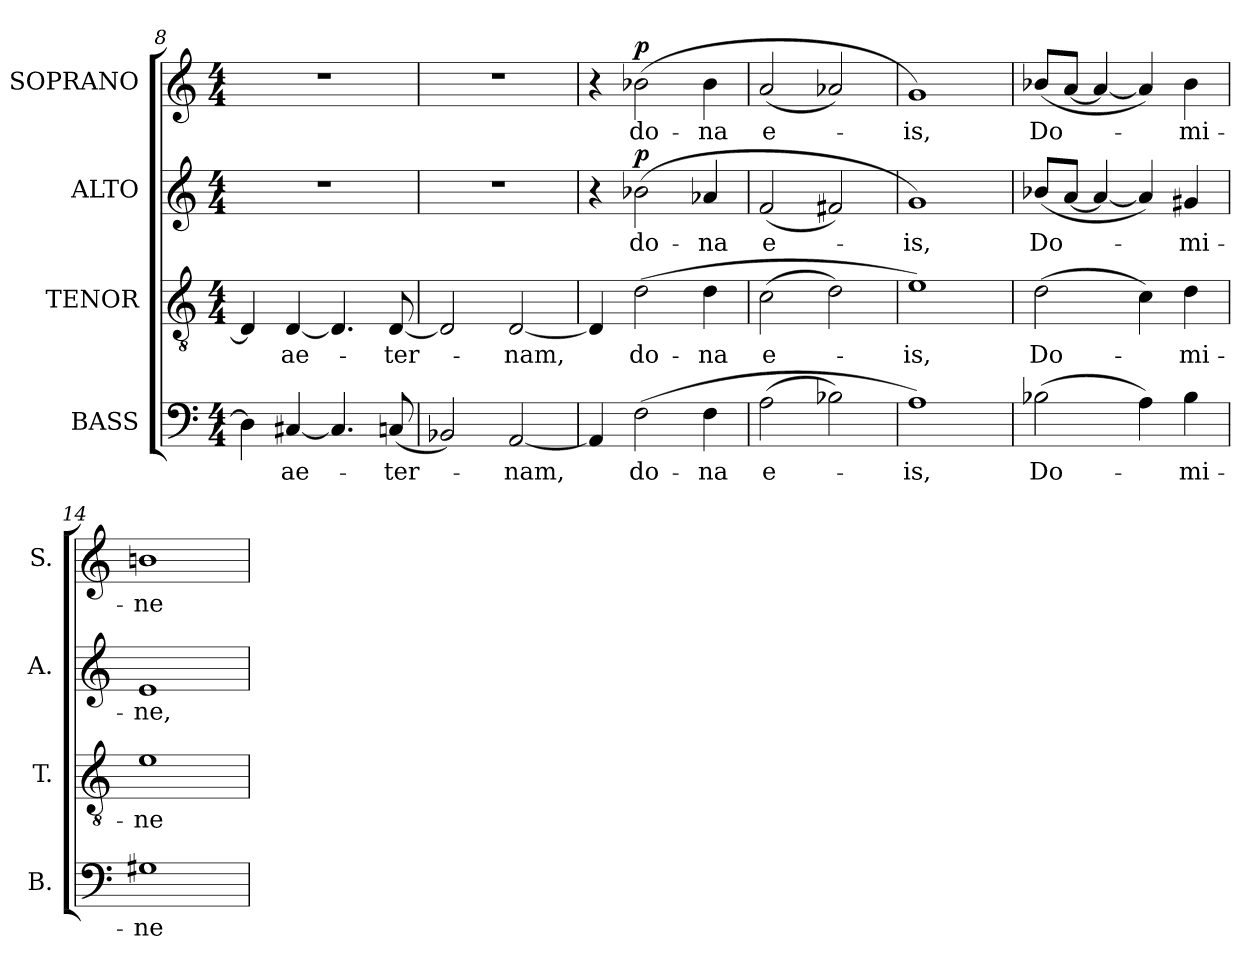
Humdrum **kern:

**kern	**text	**kern	**text	**kern	**text	**dynam	**kern	**text	**dynam
*part4	*part4	*part3	*part3	*part2	*part2	*part2	*part1	*part1	*part1
*staff4	*staff4	*staff3	*staff3	*staff2	*staff2	*staff2	*staff1	*staff1	*staff1
*I"BASS	*	*I"TENOR	*	*I"ALTO	*	*	*I"SOPRANO	*	*
*I'B.	*	*I'T.	*	*I'A.	*	*	*I'S.	*	*
*clefF4	*	*clefGv2	*	*clefG2	*	*	*clefG2	*	*
*	*	*ITrd7c12	*	*	*	*	*	*	*
*k[]	*	*k[]	*	*k[]	*	*	*k[]	*	*
*C:	*	*C:	*	*C:	*	*	*C:	*	*
*M4/4	*	*M4/4	*	*M4/4	*	*	*M4/4	*	*
=8	=8	=8	=8	=8	=8	=8	=8	=8	=8
4Di\]	.	4DDi/]	.	1r	.	.	1r	.	.
!	!LO:LY:b:color=#000000	!	!	!	!	!	!	!	!
!	!	!	!LO:LY:b:color=#000000	!	!	!	!	!	!
[<4C#Xi/	ae-	[<4DDi/	ae-	.	.	.	.	.	.
4.C#i/]	.	4.DDi/]	.	.	.	.	.	.	.
!	!LO:LY:b:color=#000000	!	!	!	!	!	!	!	!
!	!	!	!LO:LY:b:color=#000000	!	!	!	!	!	!
(8Cni/	-ter-	[<8DDi/	-ter-	.	.	.	.	.	.
=9	=9	=9	=9	=9	=9	=9	=9	=9	=9
2BB-Xi/)	.	2DDi/]	.	1r	.	.	1r	.	.
!	!LO:LY:b:color=#000000	!	!	!	!	!	!	!	!
!	!	!	!LO:LY:b:color=#000000	!	!	!	!	!	!
[<2AAi/	-nam,	[<2DDi/	-nam,	.	.	.	.	.	.
=10	=10	=10	=10	=10	=10	=10	=10	=10	=10
4AAi/]	.	4DDi/]	.	4r	.	.	4r	.	.
!	!LO:LY:b:color=#000000	!	!	!	!	!	!	!	!
!	!	!	!LO:LY:b:color=#000000	!	!	!	!	!	!
!	!	!	!	!	!LO:LY:b:color=#000000	!	!	!	!
!	!	!	!	!	!	!	!	!LO:LY:b:color=#000000	!
(2Fi\	do-	(2Di\	do-	(2b-Xi\	do-	p	(2b-Xi\	do-	p
!	!LO:LY:b:color=#000000	!	!	!	!	!	!	!	!
!	!	!	!LO:LY:b:color=#000000	!	!	!	!	!	!
!	!	!	!	!	!LO:LY:b:color=#000000	!	!	!	!
!	!	!	!	!	!	!	!	!LO:LY:b:color=#000000	!
4Fi\	-na	4Di\	-na	4a-Xi/	-na	.	4b-i\	-na	.
=11	=11	=11	=11	=11	=11	=11	=11	=11	=11
!	!LO:LY:b:color=#000000	!	!	!	!	!	!	!	!
!	!	!	!LO:LY:b:color=#000000	!	!	!	!	!	!
!	!	!	!	!	!LO:LY:b:color=#000000	!	!	!	!
!	!	!	!	!	!	!	!	!LO:LY:b:color=#000000	!
(2Ai\	e-	(2Ci\	e-	(2fi/	e-	.	(2ai/	e-	.
2B-Xi\)	.	2Di\)	.	2f#Xi/)	.	.	2a-Xi/)	.	.
=12	=12	=12	=12	=12	=12	=12	=12	=12	=12
!	!LO:LY:b:color=#000000	!	!	!	!	!	!	!	!
!	!	!	!LO:LY:b:color=#000000	!	!	!	!	!	!
!	!	!	!	!	!LO:LY:b:color=#000000	!	!	!	!
!	!	!	!	!	!	!	!	!LO:LY:b:color=#000000	!
1Ai)	-is,	1Ei)	-is,	1gi)	-is,	.	1gi)	-is,	.
!!LO:PB:g=z
=13	=13	=13	=13	=13	=13	=13	=13	=13	=13
!	!LO:LY:b:color=#000000	!	!	!	!	!	!	!	!
!	!	!	!LO:LY:b:color=#000000	!	!	!	!	!	!
!	!	!	!	!	!LO:LY:b:color=#000000	!	!	!	!
!	!	!	!	!	!	!	!	!LO:LY:b:color=#000000	!
(2B-Xi\	Do-	(2Di\	Do-	(8b-Xi/L	Do-	.	(8b-Xi/L	Do-	.
.	.	.	.	[<8ai/J	.	.	[<8ai/J	.	.
.	.	.	.	4ai/_<	.	.	4ai/_<	.	.
4Ai\)	.	4Ci\)	.	4ai/])	.	.	4ai/])	.	.
!	!LO:LY:b:color=#000000	!	!	!	!	!	!	!	!
!	!	!	!LO:LY:b:color=#000000	!	!	!	!	!	!
!	!	!	!	!	!LO:LY:b:color=#000000	!	!	!	!
!	!	!	!	!	!	!	!	!LO:LY:b:color=#000000	!
4B-i\	-mi-	4Di\	-mi-	4g#Xi/	-mi-	.	4b-i\	-mi-	.
=14	=14	=14	=14	=14	=14	=14	=14	=14	=14
!	!LO:LY:b:color=#000000	!	!	!	!	!	!	!	!
!	!	!	!LO:LY:b:color=#000000	!	!	!	!	!	!
!	!	!	!	!	!LO:LY:b:color=#000000	!	!	!	!
!	!	!	!	!	!	!	!	!LO:LY:b:color=#000000	!
1G#Xi	-ne	1Ei	-ne	1ei	-ne,	.	1bni	-ne	.
=	=	=	=	=	=	=	=	=	=
*-	*-	*-	*-	*-	*-	*-	*-	*-	*-
